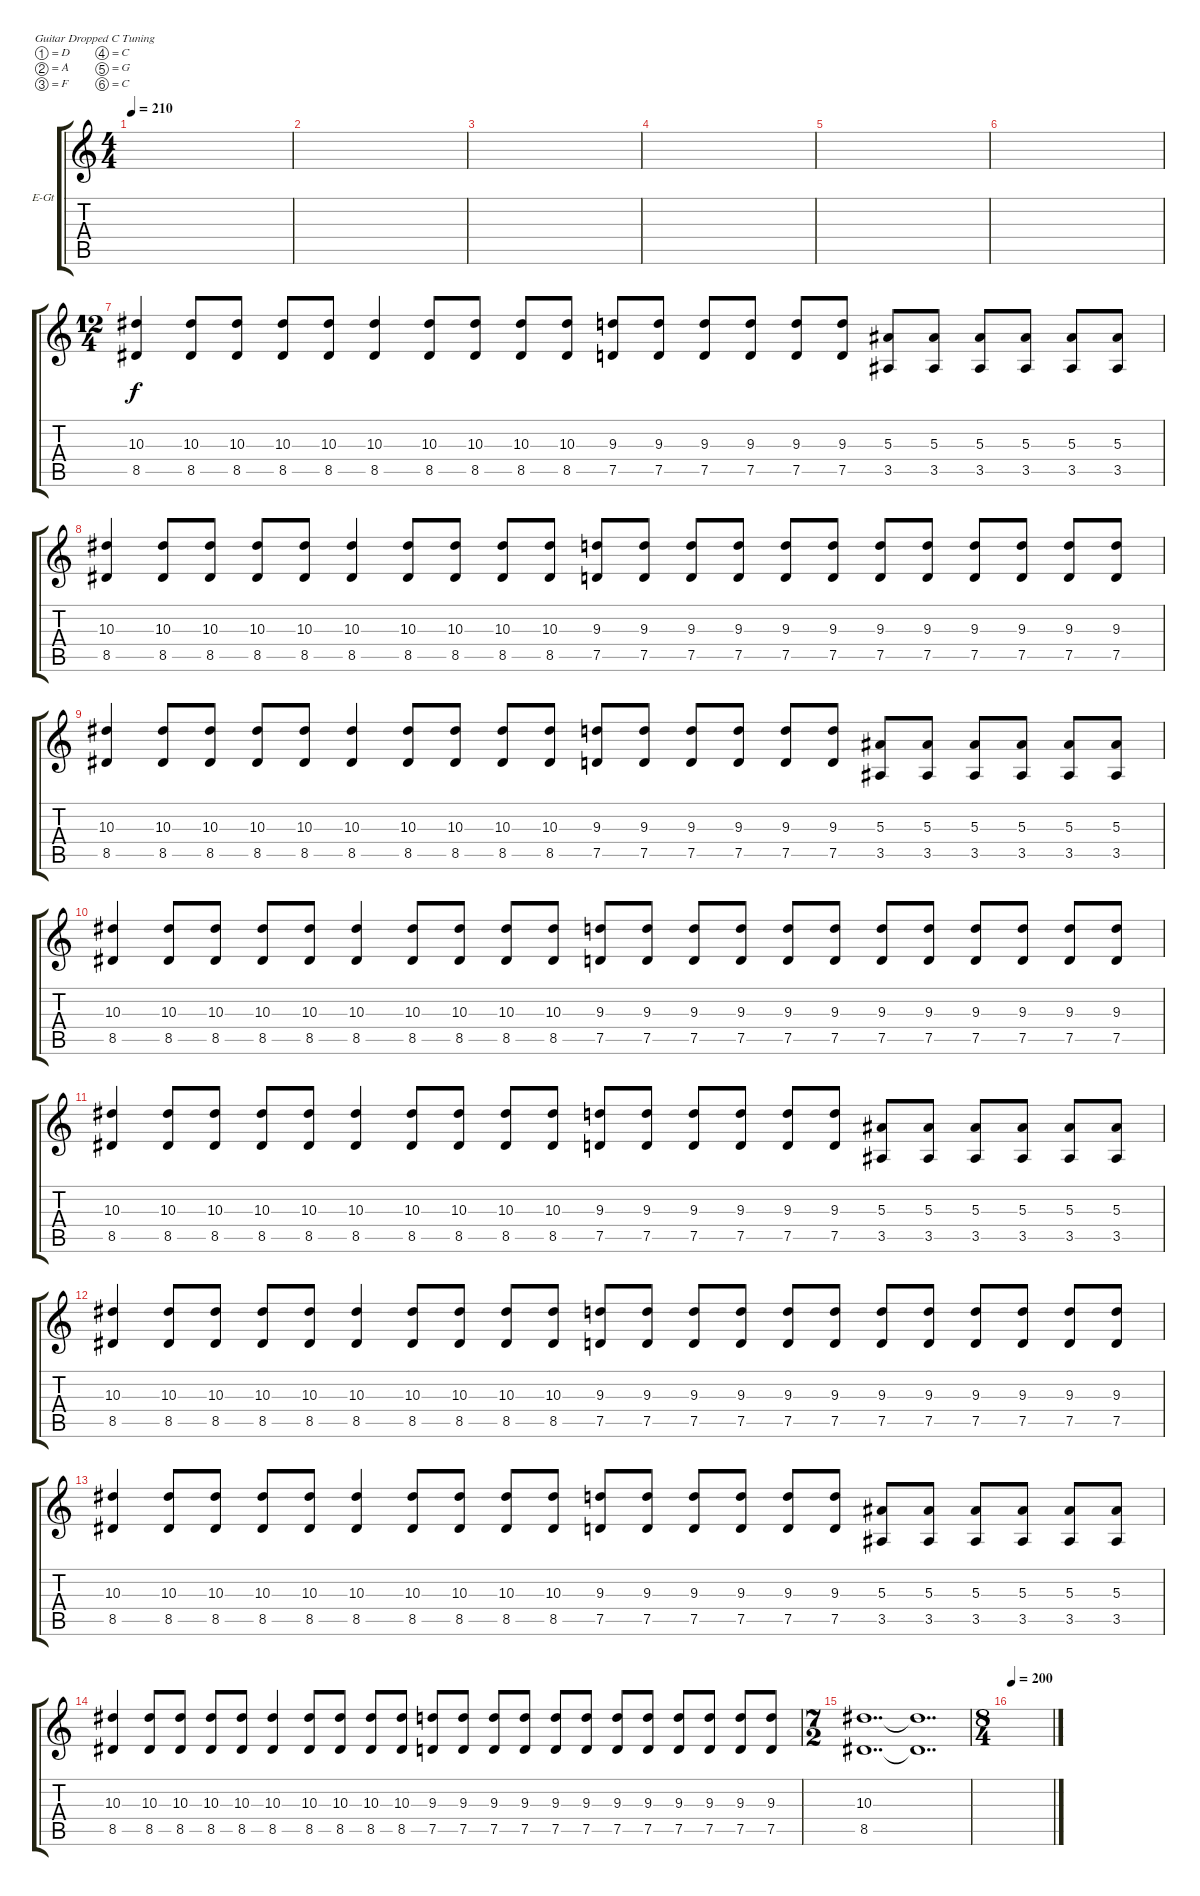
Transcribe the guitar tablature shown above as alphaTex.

\defaultSystemsLayout 4
\bracketExtendMode groupsimilarinstruments
\firstSystemTrackNameOrientation horizontal
\otherSystemsTrackNameOrientation horizontal
\track ("Backing Guitar" "E-Gt") {instrument distortionguitar}
\staff {score tabs}
\tuning (D4 A3 F3 C3 G2 C2)
\ts (4 4)
\tempo 210
\clef g2
\ks c
|
|
|
|
|
|
\ts (12 4)
(8.5 10.3).4 (8.5 10.3).8 (8.5 10.3).8 (8.5 10.3).8 (8.5 10.3).8 (8.5 10.3).4 (8.5 10.3).8 (8.5 10.3).8 (8.5 10.3).8 (8.5 10.3).8 (7.5 9.3).8 (7.5 9.3).8 (7.5 9.3).8 (7.5 9.3).8 (7.5 9.3).8 (7.5 9.3).8 (3.5 5.3).8 (3.5 5.3).8 (3.5 5.3).8 (3.5 5.3).8 (3.5 5.3).8 (3.5 5.3).8 |
(8.5 10.3).4 (8.5 10.3).8 (8.5 10.3).8 (8.5 10.3).8 (8.5 10.3).8 (8.5 10.3).4 (8.5 10.3).8 (8.5 10.3).8 (8.5 10.3).8 (8.5 10.3).8 (7.5 9.3).8 (7.5 9.3).8 (7.5 9.3).8 (7.5 9.3).8 (7.5 9.3).8 (7.5 9.3).8 (7.5 9.3).8 (7.5 9.3).8 (7.5 9.3).8 (7.5 9.3).8 (7.5 9.3).8 (7.5 9.3).8 |
(8.5 10.3).4 (8.5 10.3).8 (8.5 10.3).8 (8.5 10.3).8 (8.5 10.3).8 (8.5 10.3).4 (8.5 10.3).8 (8.5 10.3).8 (8.5 10.3).8 (8.5 10.3).8 (7.5 9.3).8 (7.5 9.3).8 (7.5 9.3).8 (7.5 9.3).8 (7.5 9.3).8 (7.5 9.3).8 (3.5 5.3).8 (3.5 5.3).8 (3.5 5.3).8 (3.5 5.3).8 (3.5 5.3).8 (3.5 5.3).8 |
(8.5 10.3).4 (8.5 10.3).8 (8.5 10.3).8 (8.5 10.3).8 (8.5 10.3).8 (8.5 10.3).4 (8.5 10.3).8 (8.5 10.3).8 (8.5 10.3).8 (8.5 10.3).8 (7.5 9.3).8 (7.5 9.3).8 (7.5 9.3).8 (7.5 9.3).8 (7.5 9.3).8 (7.5 9.3).8 (7.5 9.3).8 (7.5 9.3).8 (7.5 9.3).8 (7.5 9.3).8 (7.5 9.3).8 (7.5 9.3).8 |
(8.5 10.3).4 (8.5 10.3).8 (8.5 10.3).8 (8.5 10.3).8 (8.5 10.3).8 (8.5 10.3).4 (8.5 10.3).8 (8.5 10.3).8 (8.5 10.3).8 (8.5 10.3).8 (7.5 9.3).8 (7.5 9.3).8 (7.5 9.3).8 (7.5 9.3).8 (7.5 9.3).8 (7.5 9.3).8 (3.5 5.3).8 (3.5 5.3).8 (3.5 5.3).8 (3.5 5.3).8 (3.5 5.3).8 (3.5 5.3).8 |
(8.5 10.3).4 (8.5 10.3).8 (8.5 10.3).8 (8.5 10.3).8 (8.5 10.3).8 (8.5 10.3).4 (8.5 10.3).8 (8.5 10.3).8 (8.5 10.3).8 (8.5 10.3).8 (7.5 9.3).8 (7.5 9.3).8 (7.5 9.3).8 (7.5 9.3).8 (7.5 9.3).8 (7.5 9.3).8 (7.5 9.3).8 (7.5 9.3).8 (7.5 9.3).8 (7.5 9.3).8 (7.5 9.3).8 (7.5 9.3).8 |
(8.5 10.3).4 (8.5 10.3).8 (8.5 10.3).8 (8.5 10.3).8 (8.5 10.3).8 (8.5 10.3).4 (8.5 10.3).8 (8.5 10.3).8 (8.5 10.3).8 (8.5 10.3).8 (7.5 9.3).8 (7.5 9.3).8 (7.5 9.3).8 (7.5 9.3).8 (7.5 9.3).8 (7.5 9.3).8 (3.5 5.3).8 (3.5 5.3).8 (3.5 5.3).8 (3.5 5.3).8 (3.5 5.3).8 (3.5 5.3).8 |
(8.5 10.3).4 (8.5 10.3).8 (8.5 10.3).8 (8.5 10.3).8 (8.5 10.3).8 (8.5 10.3).4 (8.5 10.3).8 (8.5 10.3).8 (8.5 10.3).8 (8.5 10.3).8 (7.5 9.3).8 (7.5 9.3).8 (7.5 9.3).8 (7.5 9.3).8 (7.5 9.3).8 (7.5 9.3).8 (7.5 9.3).8 (7.5 9.3).8 (7.5 9.3).8 (7.5 9.3).8 (7.5 9.3).8 (7.5 9.3).8 |
\ts (7 2)
(8.5 10.3).1{dd} (10.3{t} 8.5{t}).1{dd} |
\ts (8 4)
\tempo 200
